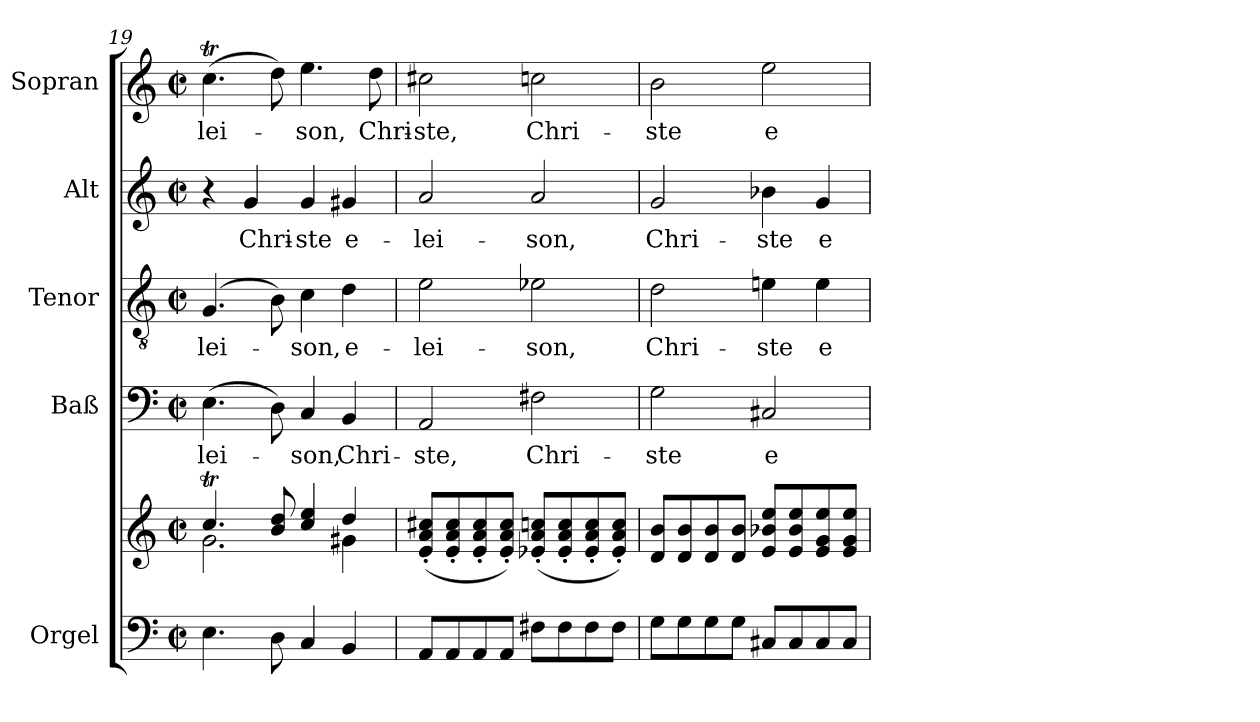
**kern	**kern	**kern	**text	**kern	**text	**kern	**text	**kern	**text
*part5	*part5	*part4	*part4	*part3	*part3	*part2	*part2	*part1	*part1
*staff6	*staff5	*staff4	*staff4	*staff3	*staff3	*staff2	*staff2	*staff1	*staff1
*I"Orgel	*	*I"Baß	*	*I"Tenor	*	*I"Alt	*	*I"Sopran	*
*clefF4	*clefG2	*clefF4	*	*clefGv2	*	*clefG2	*	*clefG2	*
*k[]	*k[]	*k[]	*	*k[]	*	*k[]	*	*k[]	*
*C:	*C:	*C:	*	*C:	*	*C:	*	*C:	*
*M2/2	*M2/2	*M2/2	*	*M2/2	*	*M2/2	*	*M2/2	*
*met(c|)	*met(c|)	*met(c|)	*	*met(c|)	*	*met(c|)	*	*met(c|)	*
=19	=19	=19	=19	=19	=19	=19	=19	=19	=19
*	*^	*	*	*	*	*	*	*	*
!	!	!	!	!LO:LY:b	!	!LO:LY:b	!	!	!	!LO:LY:b
4.E\	4.ccT/	2.g\	(>4.E\	-lei-	(4.G/	-lei-	4r	.	(>4.ccT\	-lei-
!	!	!	!	!	!	!	!	!LO:LY:b	!	!
.	.	.	.	.	.	.	4g/	Chri-	.	.
8D\	8b/ 8dd/	.	8D\)	.	8B\)	.	.	.	8dd\)	.
!	!	!	!	!LO:LY:b	!	!LO:LY:b	!	!LO:LY:b	!	!LO:LY:b
4C/	4cc/ 4ee/	.	4C/	-son,	4c\	-son,	4g/	-ste	4.ee\	-son,
!	!	!	!	!LO:LY:b	!	!LO:LY:b	!	!LO:LY:b	!	!
4BB/	4dd/	4g#X\	4BB/	Chri-	4d\	e-	4g#X/	e-	.	.
!	!	!	!	!	!	!	!	!	!	!LO:LY:b
.	.	.	.	.	.	.	.	.	8dd\	Chri-
*	*v	*v	*	*	*	*	*	*	*	*
=20	=20	=20	=20	=20	=20	=20	=20	=20	=20
!	!	!	!LO:LY:b	!	!LO:LY:b	!	!LO:LY:b	!	!LO:LY:b
8AA/L	(<8e/'< 8a/'< 8cc#X/'<L	2AA/	-ste,	2e\	-lei-	2a/	-lei-	2cc#X\	-ste,
8AA/	8e/'< 8a/'< 8cc#/'<	.	.	.	.	.	.	.	.
8AA/	8e/'< 8a/'< 8cc#/'<	.	.	.	.	.	.	.	.
8AA/J	8e/'< 8a/'< 8cc#/'<J)	.	.	.	.	.	.	.	.
!	!	!	!LO:LY:b	!	!LO:LY:b	!	!LO:LY:b	!	!LO:LY:b
8F#X\L	(<8e-X/'< 8a/'< 8ccn/'<L	2F#X\	Chri-	2e-X\	-son,	2a/	-son,	2ccn\	Chri-
8F#\	8e-/'< 8a/'< 8cc/'<	.	.	.	.	.	.	.	.
8F#\	8e-/'< 8a/'< 8cc/'<	.	.	.	.	.	.	.	.
8F#\J	8e-/'< 8a/'< 8cc/'<J)	.	.	.	.	.	.	.	.
!!LO:LB:g=z
=21	=21	=21	=21	=21	=21	=21	=21	=21	=21
!	!	!	!LO:LY:b	!	!LO:LY:b	!	!LO:LY:b	!	!LO:LY:b
8G\L	8d/ 8b/L	2G\	-ste	2d\	Chri-	2g/	Chri-	2b\	-ste
8G\	8d/ 8b/	.	.	.	.	.	.	.	.
8G\	8d/ 8b/	.	.	.	.	.	.	.	.
8G\J	8d/ 8b/J	.	.	.	.	.	.	.	.
!	!	!	!LO:LY:b	!	!LO:LY:b	!	!LO:LY:b	!	!LO:LY:b
8C#X/L	8e/ 8b-X/ 8ee/L	2C#X/	e-	4en\	-ste	4b-X\	-ste	2ee\	e-
8C#/	8e/ 8b-/ 8ee/	.	.	.	.	.	.	.	.
!	!	!	!	!	!LO:LY:b	!	!LO:LY:b	!	!
8C#/	8e/ 8g/ 8ee/	.	.	4e\	e-	4g/	e-	.	.
8C#/J	8e/ 8g/ 8ee/J	.	.	.	.	.	.	.	.
=	=	=	=	=	=	=	=	=	=
*-	*-	*-	*-	*-	*-	*-	*-	*-	*-
